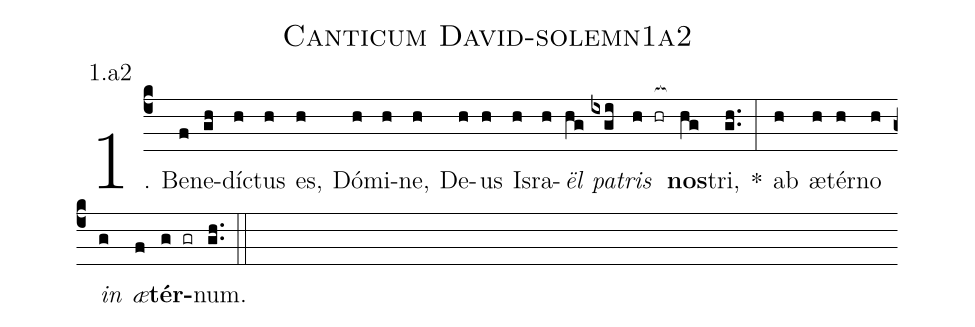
name: Canticum David-solemn1a2;
annotation: 1.a2;
%%
(c4)1. Be(f)ne(gh)díc(h)tus(h) es,(h) Dó(h)mi(h)ne,(h) De(h)us(h) Is(h)ra(h)<i>ël</i>(hg) <i>pa</i>(ixgi)<i>tris</i>(h hr[ocb:1{]) <b>nos</b>(hg[ocb:0}])tri,(gh..) *(:) ab(h) æ(h)tér(h)no(h) <i>in</i>(g) <i>æ</i>(f)<b>tér</b>(g gr)num.(gh..) (::)
